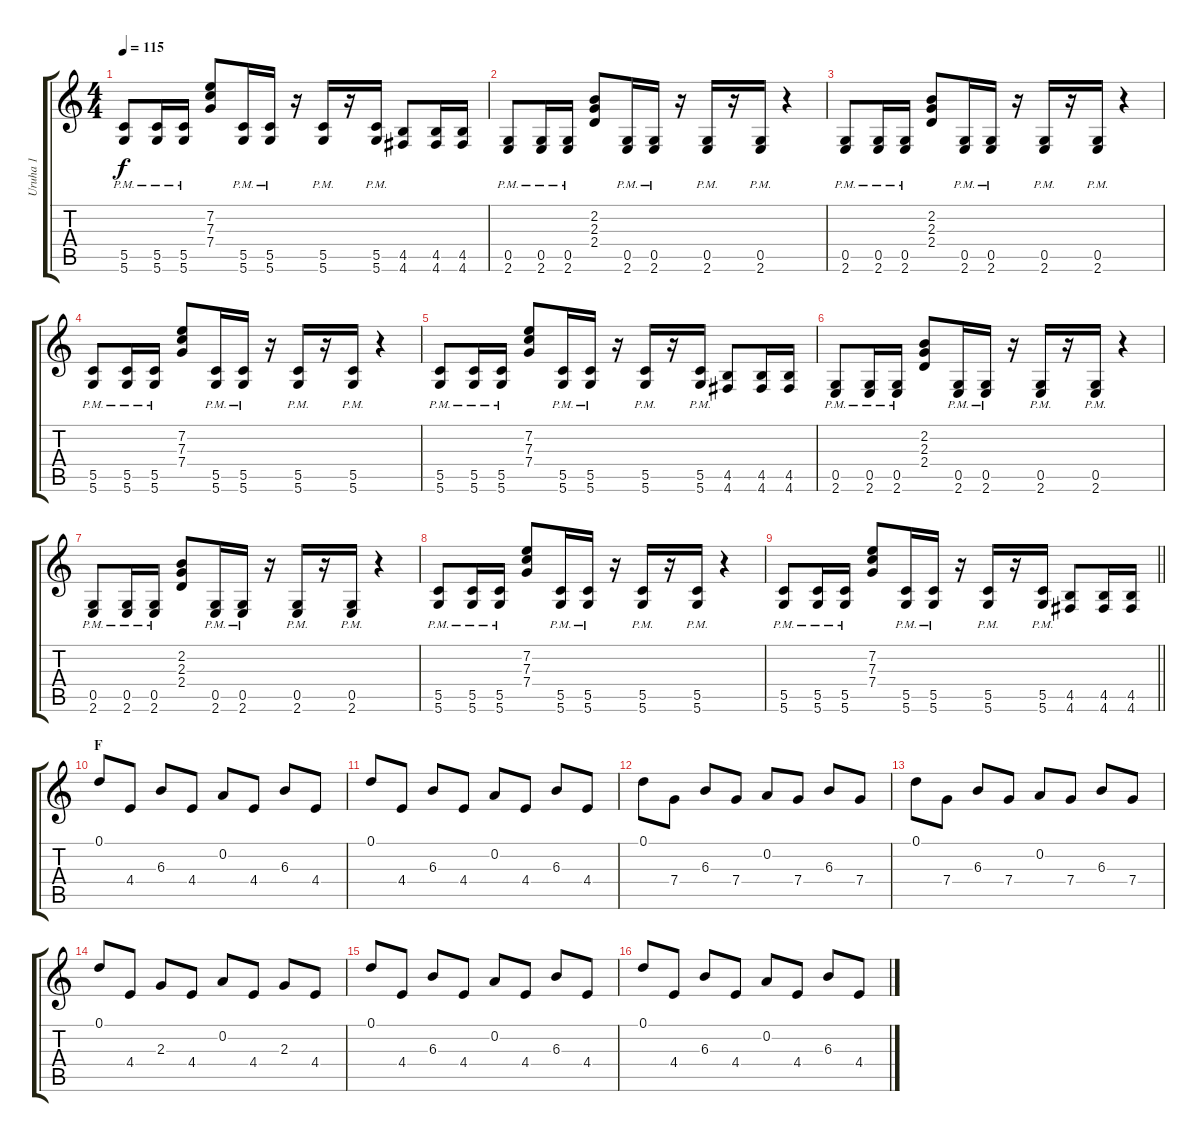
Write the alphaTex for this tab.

\track ("Uruha 1" "Uruha 1") {instrument distortionguitar}
\staff {score tabs}
\tuning (D4 A3 F3 C3 G2 D2) {hide}
\ts (4 4)
\tempo 115
\clef g2
\ks c
(5.5{pm} 5.6{pm}).8{dy f} (5.5{pm} 5.6{pm}).16 (5.5{pm} 5.6{pm}).16 (7.2 7.3 7.4).8 (5.5{pm} 5.6{pm}).16 (5.5{pm} 5.6{pm}).16 r.16 (5.5{pm} 5.6{pm}).16 r.16 (5.5{pm} 5.6{pm}).16 (4.5 4.6).8 (4.5 4.6).16 (4.5 4.6).16 |
(0.5{pm} 2.6{pm}).8 (0.5{pm} 2.6{pm}).16 (0.5{pm} 2.6{pm}).16 (2.2 2.3 2.4).8 (0.5{pm} 2.6{pm}).16 (0.5{pm} 2.6{pm}).16 r.16 (0.5{pm} 2.6{pm}).16 r.16 (0.5{pm} 2.6{pm}).16 r.4 |
(0.5{pm} 2.6{pm}).8 (0.5{pm} 2.6{pm}).16 (0.5{pm} 2.6{pm}).16 (2.2 2.3 2.4).8 (0.5{pm} 2.6{pm}).16 (0.5{pm} 2.6{pm}).16 r.16 (0.5{pm} 2.6{pm}).16 r.16 (0.5{pm} 2.6{pm}).16 r.4 |
(5.5{pm} 5.6{pm}).8 (5.5{pm} 5.6{pm}).16 (5.5{pm} 5.6{pm}).16 (7.2 7.3 7.4).8 (5.5{pm} 5.6{pm}).16 (5.5{pm} 5.6{pm}).16 r.16 (5.5{pm} 5.6{pm}).16 r.16 (5.5{pm} 5.6{pm}).16 r.4 |
(5.5{pm} 5.6{pm}).8 (5.5{pm} 5.6{pm}).16 (5.5{pm} 5.6{pm}).16 (7.2 7.3 7.4).8 (5.5{pm} 5.6{pm}).16 (5.5{pm} 5.6{pm}).16 r.16 (5.5{pm} 5.6{pm}).16 r.16 (5.5{pm} 5.6{pm}).16 (4.5 4.6).8 (4.5 4.6).16 (4.5 4.6).16 |
(0.5{pm} 2.6{pm}).8 (0.5{pm} 2.6{pm}).16 (0.5{pm} 2.6{pm}).16 (2.2 2.3 2.4).8 (0.5{pm} 2.6{pm}).16 (0.5{pm} 2.6{pm}).16 r.16 (0.5{pm} 2.6{pm}).16 r.16 (0.5{pm} 2.6{pm}).16 r.4 |
(0.5{pm} 2.6{pm}).8 (0.5{pm} 2.6{pm}).16 (0.5{pm} 2.6{pm}).16 (2.2 2.3 2.4).8 (0.5{pm} 2.6{pm}).16 (0.5{pm} 2.6{pm}).16 r.16 (0.5{pm} 2.6{pm}).16 r.16 (0.5{pm} 2.6{pm}).16 r.4 |
(5.5{pm} 5.6{pm}).8 (5.5{pm} 5.6{pm}).16 (5.5{pm} 5.6{pm}).16 (7.2 7.3 7.4).8 (5.5{pm} 5.6{pm}).16 (5.5{pm} 5.6{pm}).16 r.16 (5.5{pm} 5.6{pm}).16 r.16 (5.5{pm} 5.6{pm}).16 r.4 |
\barLineRight lightlight
(5.5{pm} 5.6{pm}).8 (5.5{pm} 5.6{pm}).16 (5.5{pm} 5.6{pm}).16 (7.2 7.3 7.4).8 (5.5{pm} 5.6{pm}).16 (5.5{pm} 5.6{pm}).16 r.16 (5.5{pm} 5.6{pm}).16 r.16 (5.5{pm} 5.6{pm}).16 (4.5 4.6).8 (4.5 4.6).16 (4.5 4.6).16 |
\section ("" "F")
0.1.8 4.4.8 6.3.8 4.4.8 0.2.8 4.4.8 6.3.8 4.4.8 |
0.1.8 4.4.8 6.3.8 4.4.8 0.2.8 4.4.8 6.3.8 4.4.8 |
0.1.8 7.4.8 6.3.8 7.4.8 0.2.8 7.4.8 6.3.8 7.4.8 |
0.1.8 7.4.8 6.3.8 7.4.8 0.2.8 7.4.8 6.3.8 7.4.8 |
0.1.8 4.4.8 2.3.8 4.4.8 0.2.8 4.4.8 2.3.8 4.4.8 |
0.1.8 4.4.8 6.3.8 4.4.8 0.2.8 4.4.8 6.3.8 4.4.8 |
0.1.8 4.4.8 6.3.8 4.4.8 0.2.8 4.4.8 6.3.8 4.4.8
